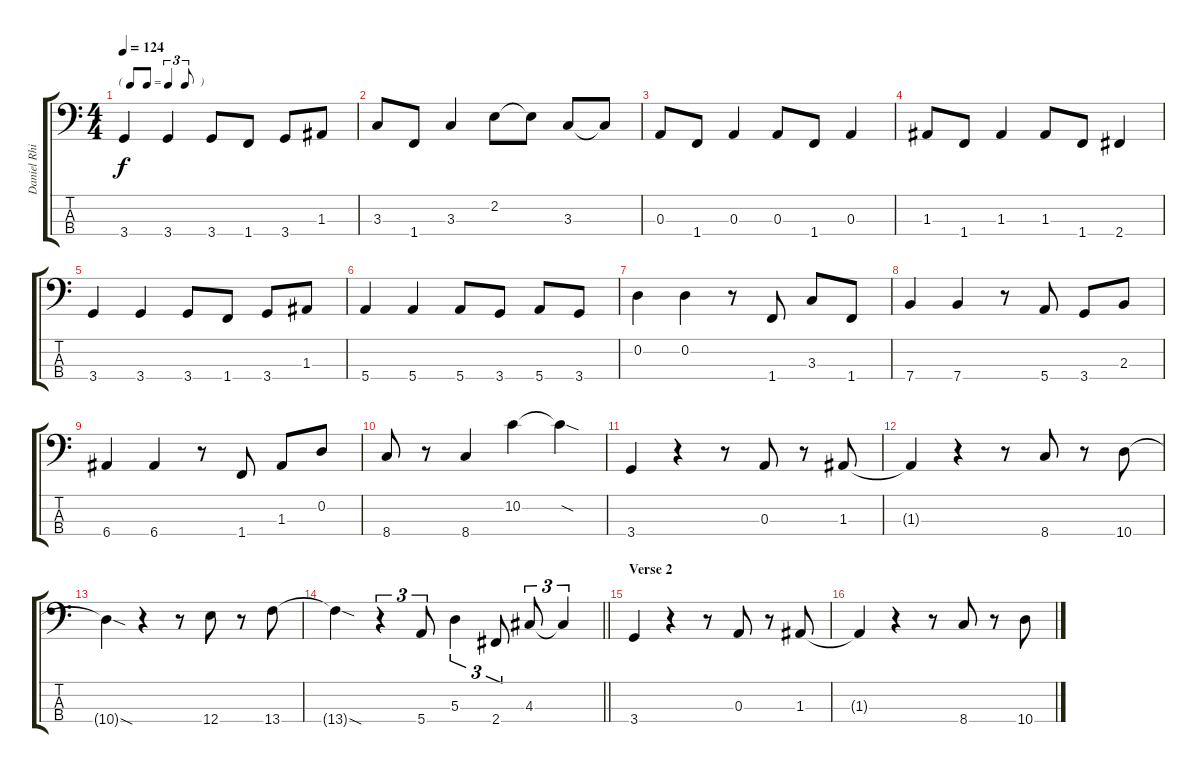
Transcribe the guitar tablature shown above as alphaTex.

\track ("Daniel Rhine - Bass Guitar" "Daniel Rhi") {instrument electricbassfinger}
\staff {score tabs}
\tuning (G2 D2 A1 E1) {hide}
\ts (4 4)
\tf triplet8th
\tempo 124
\clef f4
\ks c
3.4.4{dy f} 3.4.4 3.4.8 1.4.8 3.4.8 1.3.8 |
3.3.8 1.4.8 3.3.4 2.2.8 2.2{t}.8 3.3.8 3.3{t}.8 |
0.3.8 1.4.8 0.3.4 0.3.8 1.4.8 0.3.4 |
1.3.8 1.4.8 1.3.4 1.3.8 1.4.8 2.4.4 |
3.4.4 3.4.4 3.4.8 1.4.8 3.4.8 1.3.8 |
5.4.4 5.4.4 5.4.8 3.4.8 5.4.8 3.4.8 |
0.2.4 0.2.4 r.8 1.4.8 3.3.8 1.4.8 |
7.4.4 7.4.4 r.8 5.4.8 3.4.8 2.3.8 |
6.4.4 6.4.4 r.8 1.4.8 1.3.8 0.2.8 |
8.4.8 r.8 8.4.4 10.2.4 10.2{sod t}.4 |
3.4.4 r.4 r.8 0.3.8 r.8 1.3.8 |
1.3{t}.4 r.4 r.8 8.4.8 r.8 10.4.8 |
10.4{sod t}.4 r.4 r.8 12.4.8 r.8 13.4.8 |
\barLineRight lightlight
13.4{sod t}.4 r.4{tu (3 2)} 5.4.8{tu (3 2)} 5.3.4{tu (3 2)} 2.4.8{tu (3 2)} 4.3.8{tu (3 2)} 4.3{t}.4{tu (3 2)} |
\section ("" "Verse 2")
3.4.4 r.4 r.8 0.3.8 r.8 1.3.8 |
1.3{t}.4 r.4 r.8 8.4.8 r.8 10.4.8
